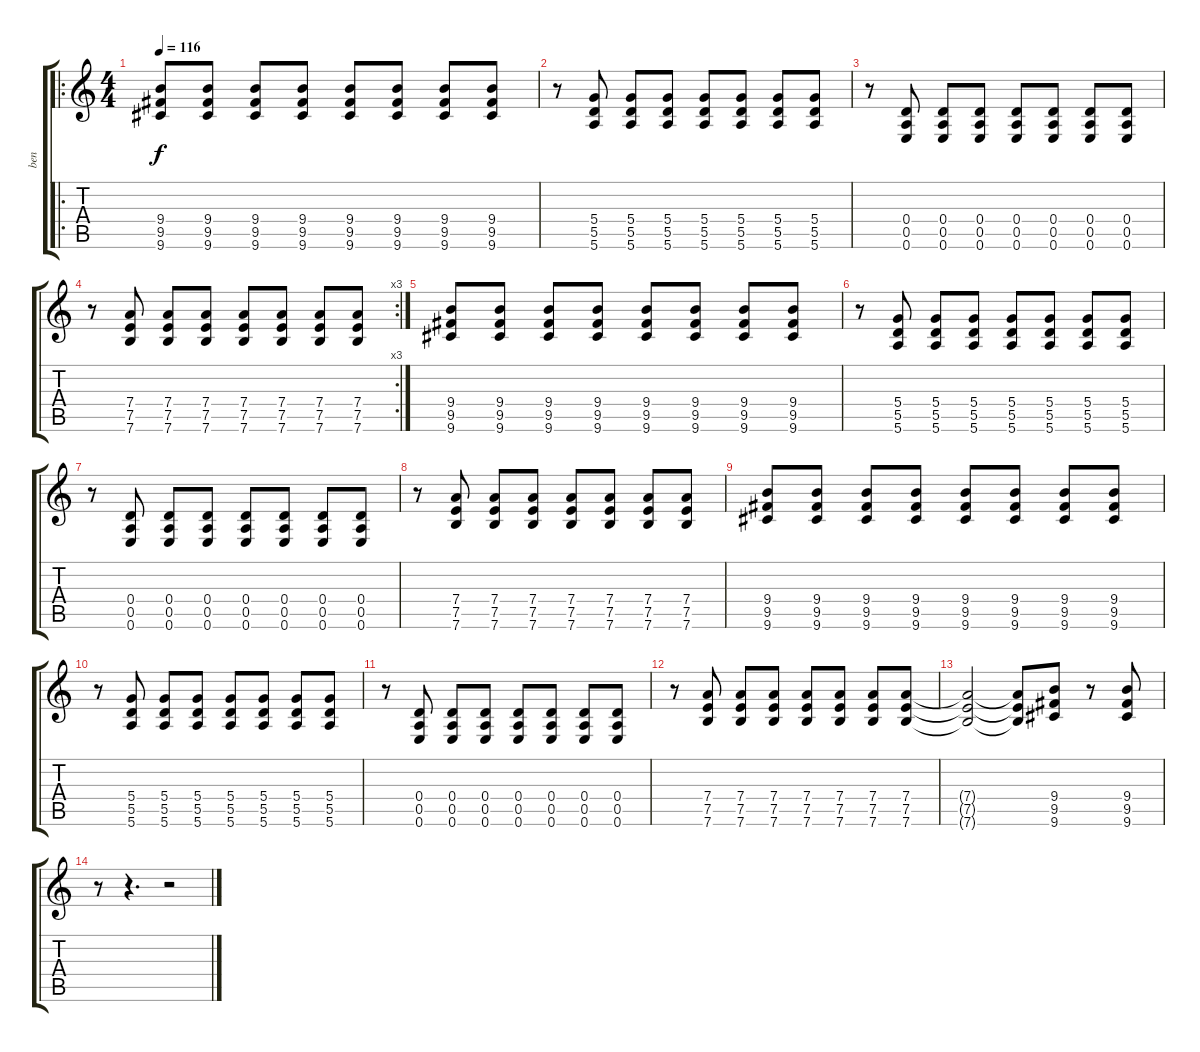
\track ("ben " "ben ") {instrument distortionguitar}
\staff {score tabs}
\tuning (D4 B3 G3 D3 A2 E2) {hide}
\ro
\ts (4 4)
\tempo 116
\clef g2
\ks c
(9.4 9.5 9.6).8{dy f} (9.4 9.5 9.6).8 (9.4 9.5 9.6).8 (9.4 9.5 9.6).8 (9.4 9.5 9.6).8 (9.4 9.5 9.6).8 (9.4 9.5 9.6).8 (9.4 9.5 9.6).8 |
r.8 (5.4 5.5 5.6).8 (5.4 5.5 5.6).8 (5.4 5.5 5.6).8 (5.4 5.5 5.6).8 (5.4 5.5 5.6).8 (5.4 5.5 5.6).8 (5.4 5.5 5.6).8 |
r.8 (0.4 0.5 0.6).8 (0.4 0.5 0.6).8 (0.4 0.5 0.6).8 (0.4 0.5 0.6).8 (0.4 0.5 0.6).8 (0.4 0.5 0.6).8 (0.4 0.5 0.6).8 |
\rc 3
r.8 (7.4 7.5 7.6).8 (7.4 7.5 7.6).8 (7.4 7.5 7.6).8 (7.4 7.5 7.6).8 (7.4 7.5 7.6).8 (7.4 7.5 7.6).8 (7.4 7.5 7.6).8 |
(9.4 9.5 9.6).8 (9.4 9.5 9.6).8 (9.4 9.5 9.6).8 (9.4 9.5 9.6).8 (9.4 9.5 9.6).8 (9.4 9.5 9.6).8 (9.4 9.5 9.6).8 (9.4 9.5 9.6).8 |
r.8 (5.4 5.5 5.6).8 (5.4 5.5 5.6).8 (5.4 5.5 5.6).8 (5.4 5.5 5.6).8 (5.4 5.5 5.6).8 (5.4 5.5 5.6).8 (5.4 5.5 5.6).8 |
r.8 (0.4 0.5 0.6).8 (0.4 0.5 0.6).8 (0.4 0.5 0.6).8 (0.4 0.5 0.6).8 (0.4 0.5 0.6).8 (0.4 0.5 0.6).8 (0.4 0.5 0.6).8 |
r.8 (7.4 7.5 7.6).8 (7.4 7.5 7.6).8 (7.4 7.5 7.6).8 (7.4 7.5 7.6).8 (7.4 7.5 7.6).8 (7.4 7.5 7.6).8 (7.4 7.5 7.6).8 |
(9.4 9.5 9.6).8 (9.4 9.5 9.6).8 (9.4 9.5 9.6).8 (9.4 9.5 9.6).8 (9.4 9.5 9.6).8 (9.4 9.5 9.6).8 (9.4 9.5 9.6).8 (9.4 9.5 9.6).8 |
r.8 (5.4 5.5 5.6).8 (5.4 5.5 5.6).8 (5.4 5.5 5.6).8 (5.4 5.5 5.6).8 (5.4 5.5 5.6).8 (5.4 5.5 5.6).8 (5.4 5.5 5.6).8 |
r.8 (0.4 0.5 0.6).8 (0.4 0.5 0.6).8 (0.4 0.5 0.6).8 (0.4 0.5 0.6).8 (0.4 0.5 0.6).8 (0.4 0.5 0.6).8 (0.4 0.5 0.6).8 |
r.8 (7.4 7.5 7.6).8 (7.4 7.5 7.6).8 (7.4 7.5 7.6).8 (7.4 7.5 7.6).8 (7.4 7.5 7.6).8 (7.4 7.5 7.6).8 (7.4 7.5 7.6).8 |
(7.4{t} 7.5{t} 7.6{t}).2 (7.4{t} 7.5{t} 7.6{t}).8 (9.4 9.5 9.6).8 r.8 (9.4 9.5 9.6).8 |
r.8 r.4{d} r.2
